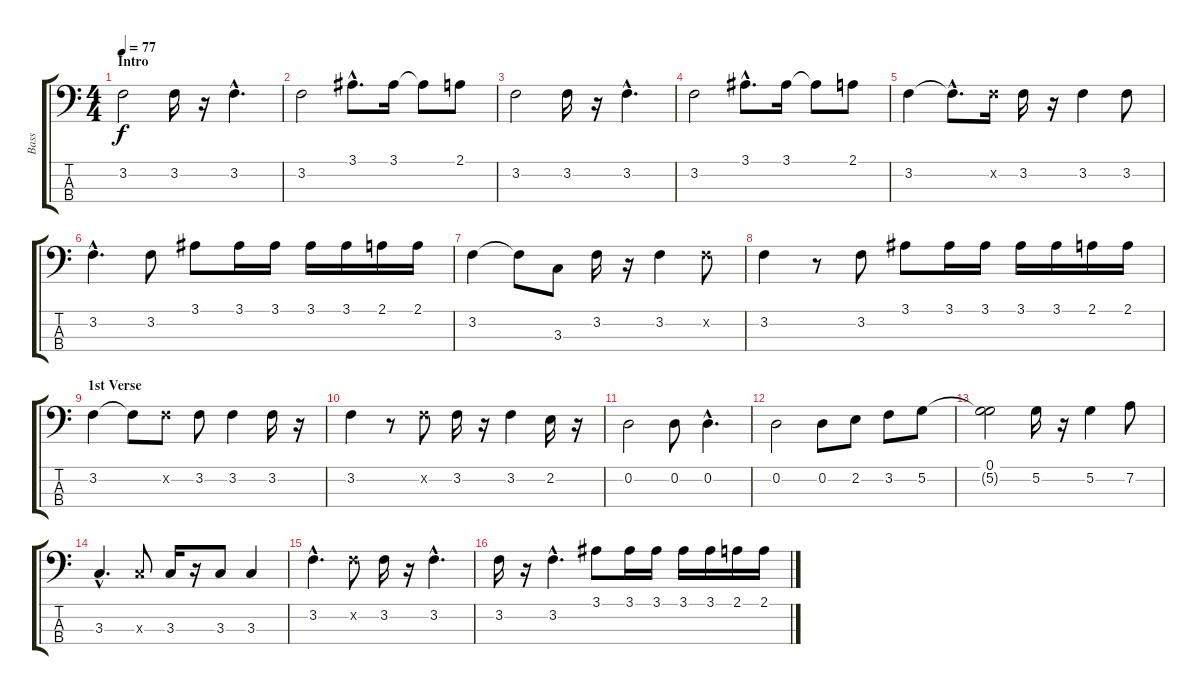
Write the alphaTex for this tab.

\track ("Bass" "Bass") {instrument electricbassfinger}
\staff {score tabs}
\tuning (G2 D2 A1 E1) {hide}
\ts (4 4)
\section ("" "Intro")
\tempo 77
\clef f4
\ks c
3.2.2{dy f instrument electricbassfinger} 3.2.16 r.16 3.2{hac}.4{d} |
3.2.2 3.1{hac}.8{d} 3.1.16 3.1{t}.8 2.1.8 |
3.2.2 3.2.16 r.16 3.2{hac}.4{d} |
3.2.2 3.1{hac}.8{d} 3.1.16 3.1{t}.8 2.1.8 |
3.2.4 3.2{hac t}.8{d} 3.2{x}.16 3.2.16 r.16 3.2.4 3.2.8 |
3.2{hac}.4{d} 3.2.8 3.1.8 3.1.16 3.1.16 3.1.16 3.1.16 2.1.16 2.1.16 |
3.2.4 3.2{t}.8 3.3.8 3.2.16 r.16 3.2.4 3.2{x}.8 |
3.2.4 r.8 3.2.8 3.1.8 3.1.16 3.1.16 3.1.16 3.1.16 2.1.16 2.1.16 |
\section ("" "1st Verse ")
3.2.4 3.2{t}.8 3.2{x}.8 3.2.8 3.2.4 3.2.16 r.16 |
3.2.4 r.8 3.2{x}.8 3.2.16 r.16 3.2.4 2.2.16 r.16 |
0.2.2 0.2.8 0.2{hac}.4{d} |
0.2.2 0.2.8 2.2.8 3.2.8 5.2.8 |
(0.1 5.2{t}).2 5.2.16 r.16 5.2.4 7.2.8 |
3.3{hac}.4{d} 3.3{x}.8 3.3.16 r.16 3.3.8 3.3.4 |
3.2{hac}.4{d} 3.2{x}.8 3.2.16 r.16 3.2{hac}.4{d} |
3.2.16 r.16 3.2{hac}.4{d} 3.1.8 3.1.16 3.1.16 3.1.16 3.1.16 2.1.16 2.1.16
